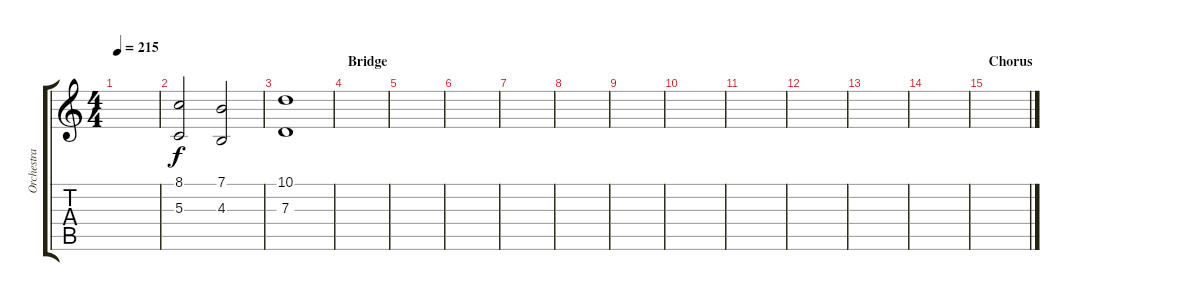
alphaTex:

\track ("Orchestra Hit" "Orchestra ") {instrument orchestrahit}
\staff {score tabs}
\tuning (E4 B3 G3 D3 A2 E2) {hide}
\ts (4 4)
\tempo 215
\clef g2
\ks c
|
(8.1 5.3).2 (7.1 4.3).2 |
(10.1 7.3).1 |
\section ("" "Bridge")
|
|
|
|
|
|
|
|
|
|
|
\section ("" "Chorus")
